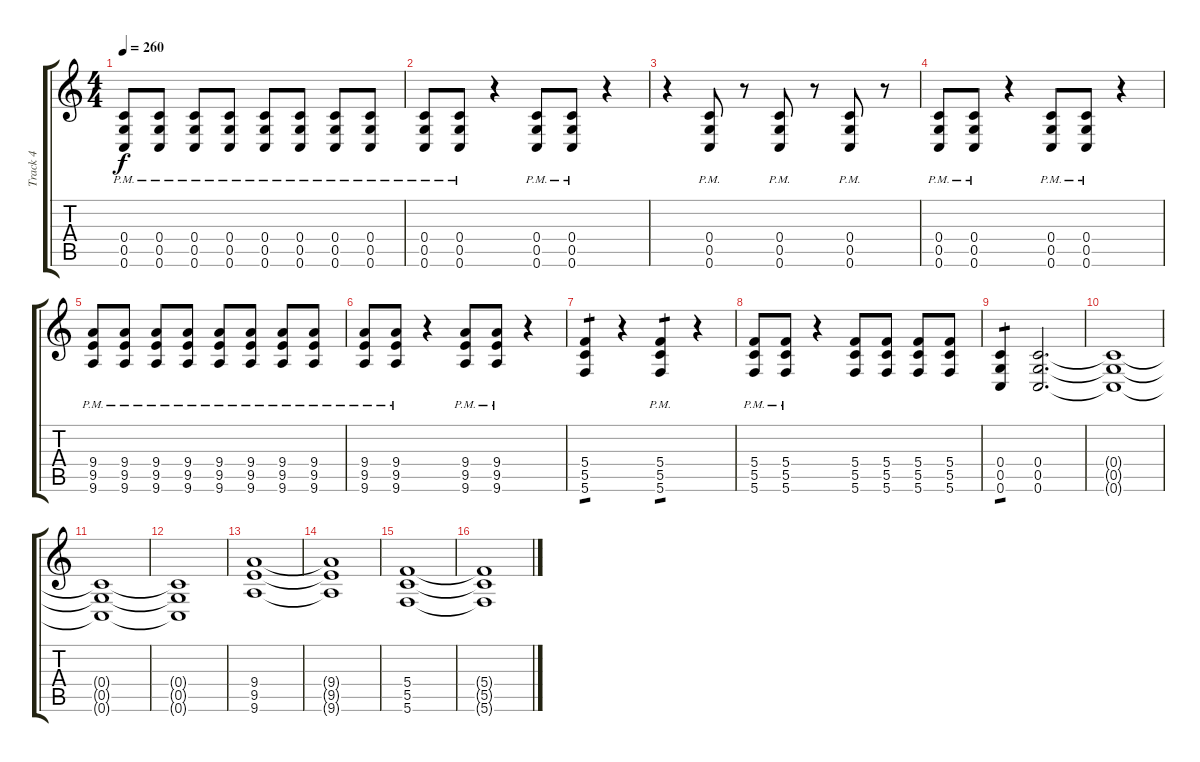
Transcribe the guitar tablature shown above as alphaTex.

\track ("Track 4" "Track 4") {instrument overdrivenguitar}
\staff {score tabs}
\tuning (D4 A3 F3 C3 G2 C2) {hide}
\ts (4 4)
\tempo 260
\clef g2
\ks c
(0.4{pm} 0.5{pm} 0.6{pm}).8{dy f} (0.4{pm} 0.5{pm} 0.6{pm}).8 (0.4{pm} 0.5{pm} 0.6{pm}).8 (0.4{pm} 0.5{pm} 0.6{pm}).8 (0.4{pm} 0.5{pm} 0.6{pm}).8 (0.4{pm} 0.5{pm} 0.6{pm}).8 (0.4{pm} 0.5{pm} 0.6{pm}).8 (0.4{pm} 0.5{pm} 0.6{pm}).8 |
(0.4{pm} 0.5{pm} 0.6{pm}).8 (0.4{pm} 0.5{pm} 0.6{pm}).8 r.4 (0.4{pm} 0.5{pm} 0.6{pm}).8 (0.4{pm} 0.5{pm} 0.6{pm}).8 r.4 |
r.4 (0.4{pm} 0.5{pm} 0.6{pm}).8 r.8 (0.4{pm} 0.5{pm} 0.6{pm}).8 r.8 (0.4{pm} 0.5{pm} 0.6{pm}).8 r.8 |
(0.4{pm} 0.5{pm} 0.6{pm}).8 (0.4{pm} 0.5{pm} 0.6{pm}).8 r.4 (0.4{pm} 0.5{pm} 0.6{pm}).8 (0.4{pm} 0.5{pm} 0.6{pm}).8 r.4 |
(9.4{pm} 9.5{pm} 9.6{pm}).8 (9.4{pm} 9.5{pm} 9.6{pm}).8 (9.4{pm} 9.5{pm} 9.6{pm}).8 (9.4{pm} 9.5{pm} 9.6{pm}).8 (9.4{pm} 9.5{pm} 9.6{pm}).8 (9.4{pm} 9.5{pm} 9.6{pm}).8 (9.4{pm} 9.5{pm} 9.6{pm}).8 (9.4{pm} 9.5{pm} 9.6{pm}).8 |
(9.4{pm} 9.5{pm} 9.6{pm}).8 (9.4{pm} 9.5{pm} 9.6{pm}).8 r.4 (9.4{pm} 9.5{pm} 9.6{pm}).8 (9.4{pm} 9.5{pm} 9.6{pm}).8 r.4 |
(5.4 5.5 5.6).4{tp 1} r.4 (5.4 5.5{pm} 5.6{pm}).4{tp 1} r.4 |
(5.4 5.5{pm} 5.6{pm}).8 (5.4 5.5{pm} 5.6{pm}).8 r.4 (5.4 5.5 5.6).8 (5.4 5.5 5.6).8 (5.4 5.5 5.6).8 (5.4 5.5 5.6).8 |
(0.4 0.5 0.6).4{tp 1} (0.4 0.5 0.6).2{d} |
(0.4{t} 0.5{t} 0.6{t}).1 |
(0.4{t} 0.5{t} 0.6{t}).1 |
(0.4{t} 0.5{t} 0.6{t}).1 |
(9.4 9.5 9.6).1 |
(9.4{t} 9.5{t} 9.6{t}).1 |
(5.4 5.5 5.6).1 |
(5.4{t} 5.5{t} 5.6{t}).1
